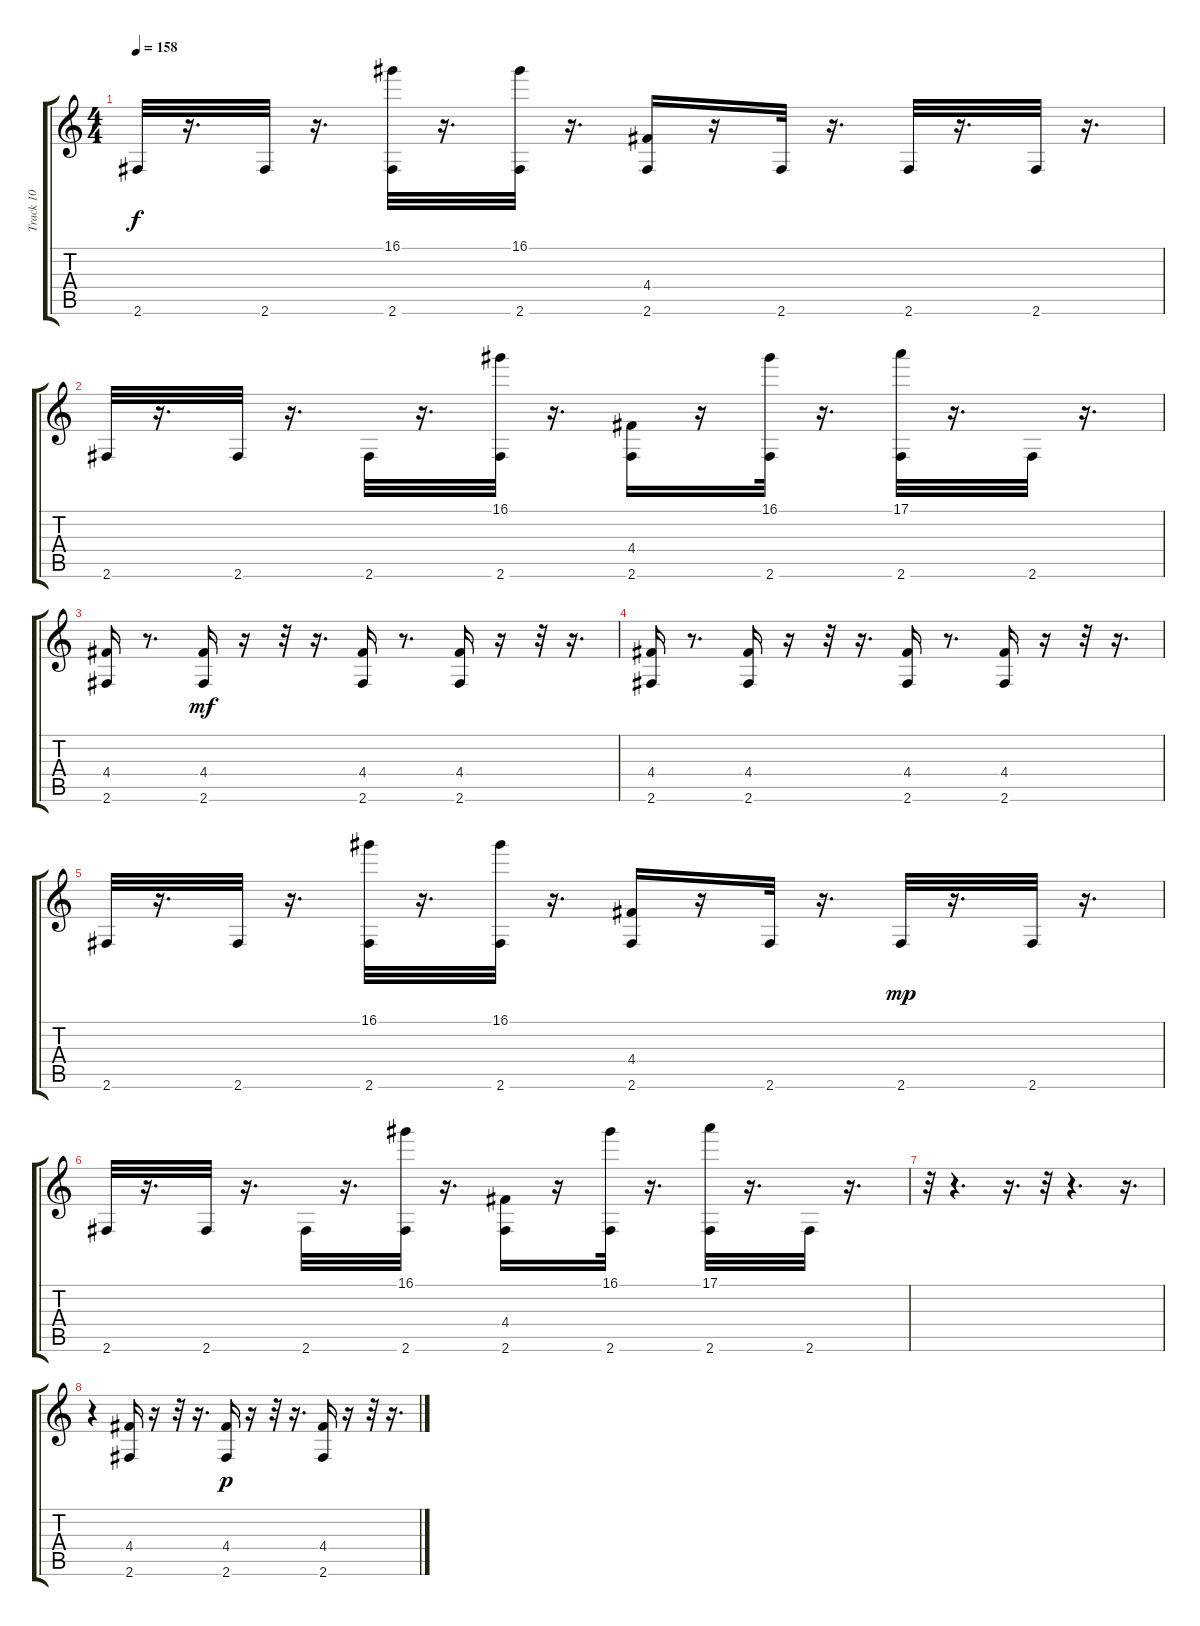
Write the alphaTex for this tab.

\track ("Track 10" "Track 10") {instrument acousticguitarsteel}
\staff {score tabs}
\tuning (E4 B3 G3 D3 A2 E2) {hide}
\ts (4 4)
\tempo 158
\clef g2
\ks c
2.6.32{dy f} r.16{d} 2.6.32 r.16{d} (16.1 2.6).32 r.16{d} (16.1 2.6).32 r.16{d} (4.4 2.6).16 r.16 2.6.32 r.16{d} 2.6.32 r.16{d} 2.6.32 r.16{d} |
2.6.32 r.16{d} 2.6.32 r.16{d} 2.6.32 r.16{d} (16.1 2.6).32 r.16{d} (4.4 2.6).16 r.16 (16.1 2.6).32 r.16{d} (17.1 2.6).32 r.16{d} 2.6.32 r.16{d} |
(4.4 2.6).16 r.8{d} (4.4 2.6).16{dy mf} r.16 r.32 r.16{d} (4.4 2.6).16 r.8{d} (4.4 2.6).16 r.16 r.32 r.16{d} |
(4.4 2.6).16 r.8{d} (4.4 2.6).16 r.16 r.32 r.16{d} (4.4 2.6).16 r.8{d} (4.4 2.6).16 r.16 r.32 r.16{d} |
2.6.32 r.16{d} 2.6.32 r.16{d} (16.1 2.6).32 r.16{d} (16.1 2.6).32 r.16{d} (4.4 2.6).16 r.16 2.6.32 r.16{d} 2.6.32{dy mp} r.16{d} 2.6.32 r.16{d} |
2.6.32 r.16{d} 2.6.32 r.16{d} 2.6.32 r.16{d} (16.1 2.6).32 r.16{d} (4.4 2.6).16 r.16 (16.1 2.6).32 r.16{d} (17.1 2.6).32 r.16{d} 2.6.32 r.16{d} |
r.32 r.4{d} r.16{d} r.32 r.4{d} r.16{d} |
r.4 (4.4 2.6).16 r.16 r.32 r.16{d} (4.4 2.6).16{dy p} r.16 r.32 r.16{d} (4.4 2.6).16 r.16 r.32 r.16{d}
